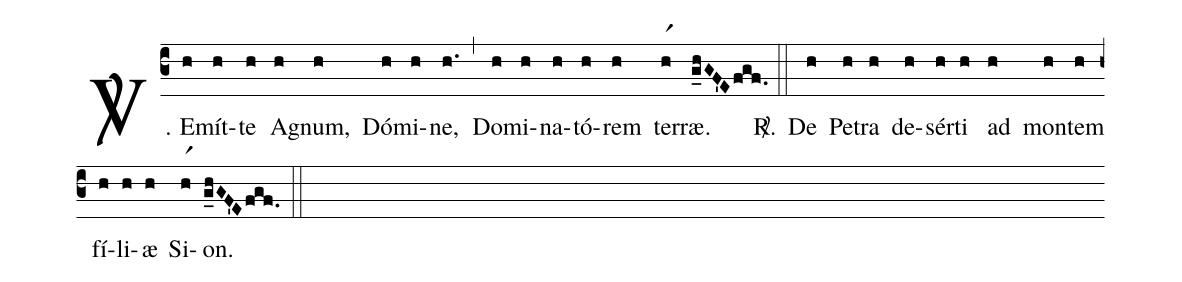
%%
(c3)
<sp>V/</sp>. {E}(h)mít(h)te(h) Ag(h)num,(h) Dó(h)mi(h)ne,(h.) (,)
Do(h)mi(h)na(h)tó(h)rem(h) ter(hr1)ræ.(g_hGF'Efgf.) <sp>R/</sp>.(::)
De(h) Pe(h)tra(h) de(h)sér(h)ti(h) ad(h) mon(h)tem(h) fí(h)li(h)æ(h) Si(hr1)on.(g_hGF'Efgf.) (::)
